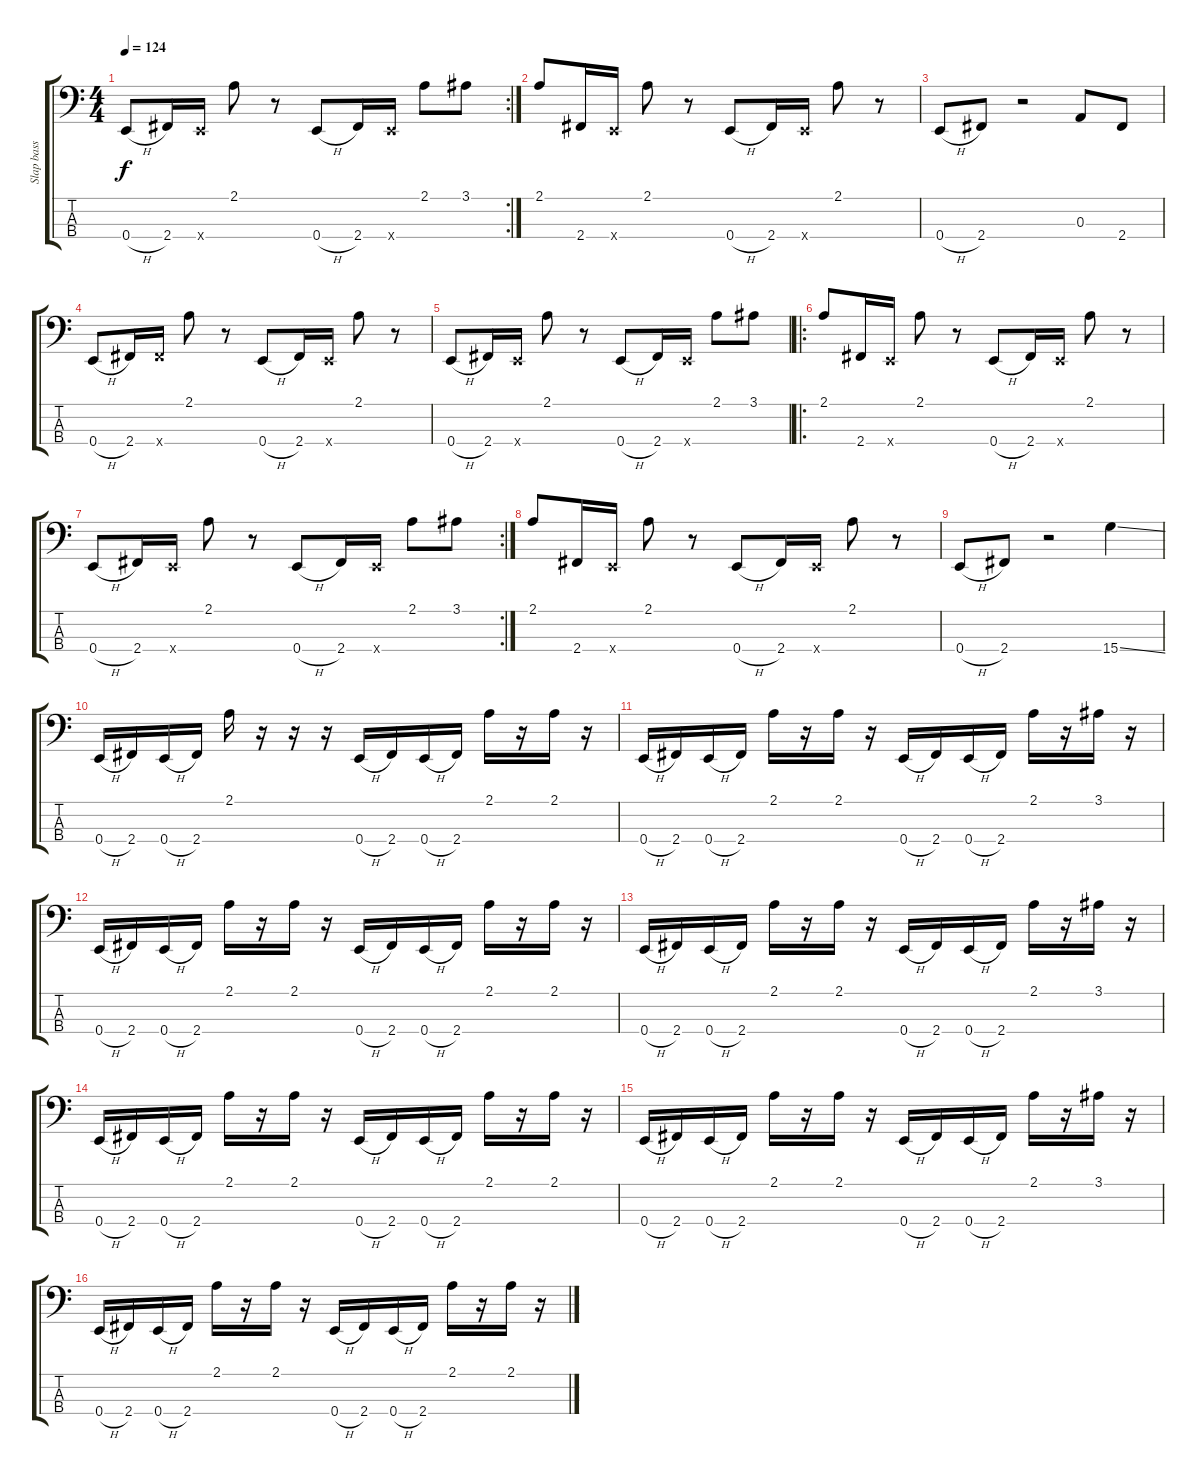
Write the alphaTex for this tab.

\track ("Slap bass : Les Claypool" "Slap bass ") {instrument slapbass2}
\staff {score tabs}
\tuning (G2 D2 A1 E1) {hide}
\rc 2
\ts (4 4)
\tempo 124
\clef f4
\ks c
0.4{h}.8{dy f} 2.4.16 0.4{x}.16 2.1.8 r.8 0.4{h}.8 2.4.16 0.4{x}.16 2.1.8 3.1.8 |
2.1.8 2.4.16 0.4{x}.16 2.1.8 r.8 0.4{h}.8 2.4.16 0.4{x}.16 2.1.8 r.8 |
0.4{h}.8 2.4.8 r.2 0.3.8 2.4.8 |
0.4{h}.8 2.4.16 2.4{x}.16 2.1.8 r.8 0.4{h}.8 2.4.16 0.4{x}.16 2.1.8 r.8 |
0.4{h}.8 2.4.16 0.4{x}.16 2.1.8 r.8 0.4{h}.8 2.4.16 0.4{x}.16 2.1.8 3.1.8 |
\ro
2.1.8 2.4.16 0.4{x}.16 2.1.8 r.8 0.4{h}.8 2.4.16 0.4{x}.16 2.1.8 r.8 |
\rc 2
0.4{h}.8 2.4.16 0.4{x}.16 2.1.8 r.8 0.4{h}.8 2.4.16 0.4{x}.16 2.1.8 3.1.8 |
2.1.8 2.4.16 0.4{x}.16 2.1.8 r.8 0.4{h}.8 2.4.16 0.4{x}.16 2.1.8 r.8 |
0.4{h}.8 2.4.8 r.2 15.4{ss}.4 |
0.4{h}.16 2.4.16 0.4{h}.16 2.4.16 2.1.16 r.16 r.16 r.16 0.4{h}.16 2.4.16 0.4{h}.16 2.4.16 2.1.16 r.16 2.1.16 r.16 |
0.4{h}.16 2.4.16 0.4{h}.16 2.4.16 2.1.16 r.16 2.1.16 r.16 0.4{h}.16 2.4.16 0.4{h}.16 2.4.16 2.1.16 r.16 3.1.16 r.16 |
0.4{h}.16 2.4.16 0.4{h}.16 2.4.16 2.1.16 r.16 2.1.16 r.16 0.4{h}.16 2.4.16 0.4{h}.16 2.4.16 2.1.16 r.16 2.1.16 r.16 |
0.4{h}.16 2.4.16 0.4{h}.16 2.4.16 2.1.16 r.16 2.1.16 r.16 0.4{h}.16 2.4.16 0.4{h}.16 2.4.16 2.1.16 r.16 3.1.16 r.16 |
0.4{h}.16 2.4.16 0.4{h}.16 2.4.16 2.1.16 r.16 2.1.16 r.16 0.4{h}.16 2.4.16 0.4{h}.16 2.4.16 2.1.16 r.16 2.1.16 r.16 |
0.4{h}.16 2.4.16 0.4{h}.16 2.4.16 2.1.16 r.16 2.1.16 r.16 0.4{h}.16 2.4.16 0.4{h}.16 2.4.16 2.1.16 r.16 3.1.16 r.16 |
0.4{h}.16 2.4.16 0.4{h}.16 2.4.16 2.1.16 r.16 2.1.16 r.16 0.4{h}.16 2.4.16 0.4{h}.16 2.4.16 2.1.16 r.16 2.1.16 r.16
